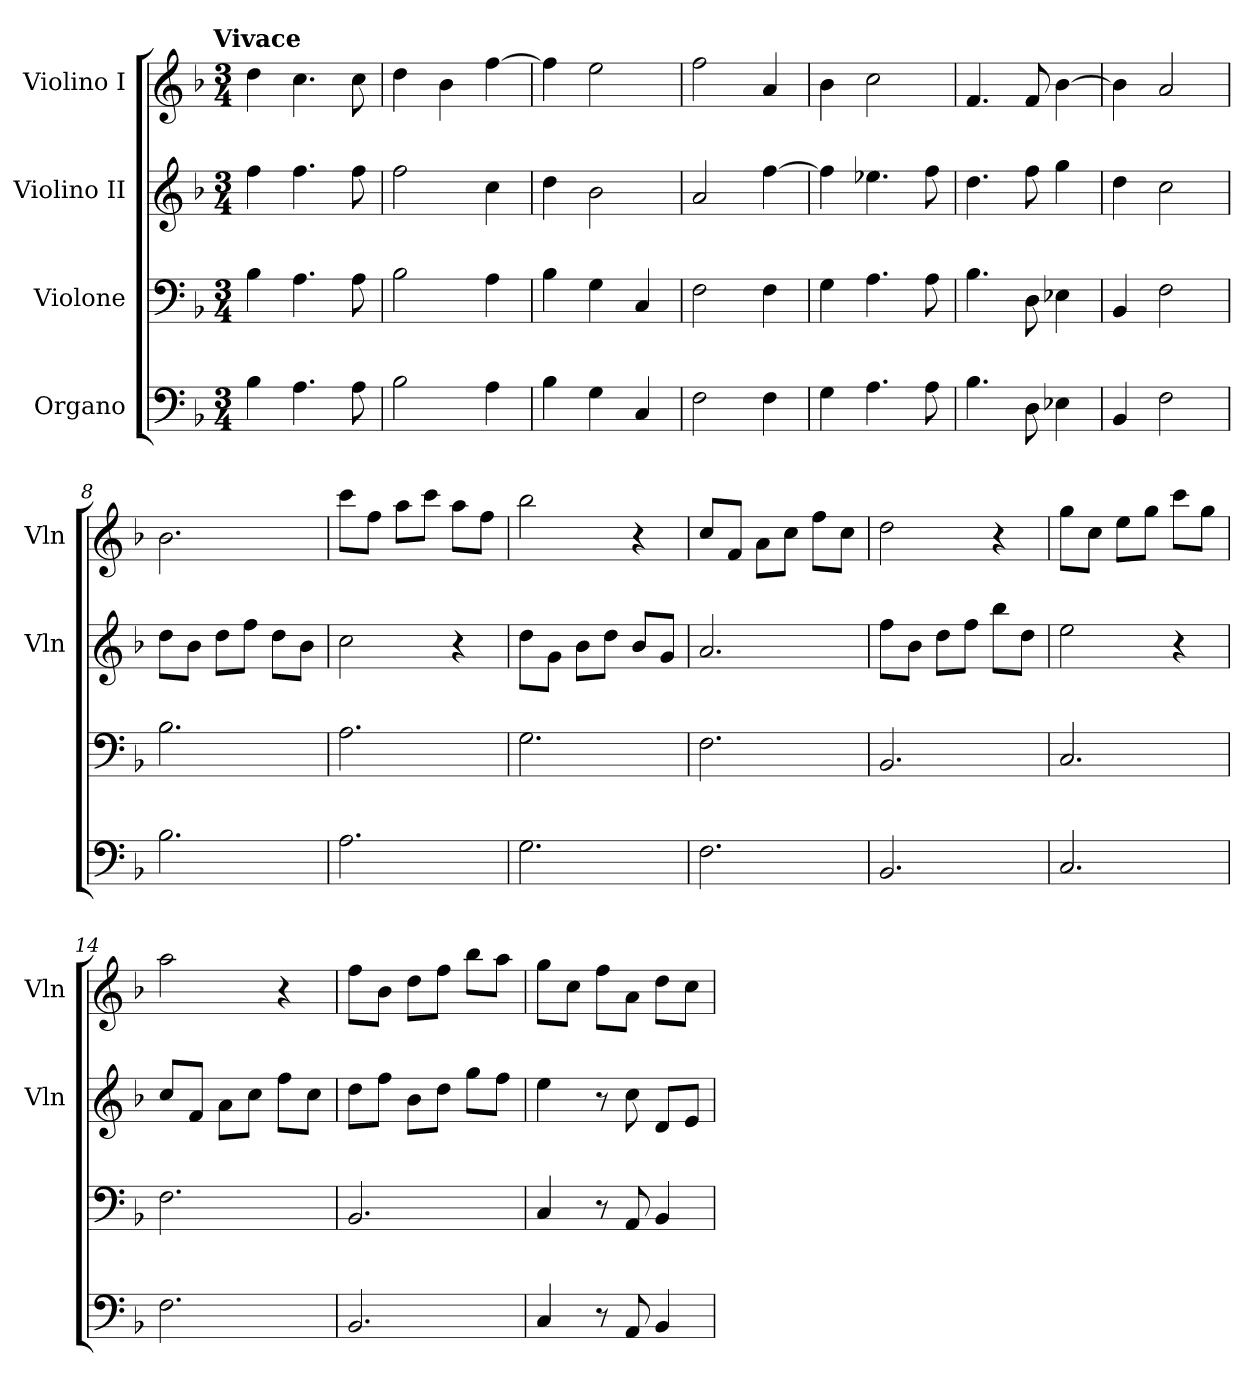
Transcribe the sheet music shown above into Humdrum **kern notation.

**kern	**kern	**kern	**kern
*part4	*part3	*part2	*part1
*staff4	*staff3	*staff2	*staff1
*I"Organo	*I"Violone	*I"Violino II	*I"Violino I
*	*	*I'Vln	*I'Vln
*clefF4	*clefF4	*clefG2	*clefG2
*k[b-]	*k[b-]	*k[b-]	*k[b-]
*F:	*F:	*F:	*F:
!!LO:TX:omd:t=Vivace
*M3/4	*M3/4	*M3/4	*M3/4
*MM160	*MM160	*MM160	*MM160
=1	=1	=1	=1
4B-	4B-	4ff	4dd
4.A	4.A	4.ff	4.cc
8A	8A	8ff	8cc
=2	=2	=2	=2
2B-	2B-	2ff	4dd
.	.	.	4b-
4A	4A	4cc	[4ff
=3	=3	=3	=3
4B-	4B-	4dd	4ff]
4G	4G	2b-	2ee
4C	4C	.	.
=4	=4	=4	=4
2F	2F	2a	2ff
4F	4F	[4ff	4a
=5	=5	=5	=5
4G	4G	4ff]	4b-
4.A	4.A	4.ee-X	2cc
8A	8A	8ff	.
=6	=6	=6	=6
4.B-	4.B-	4.dd	4.f
8D	8D	8ff	8f
4E-X	4E-X	4gg	[4b-
=7	=7	=7	=7
4BB-	4BB-	4dd	4b-]
2F	2F	2cc	2a
=8	=8	=8	=8
2.B-	2.B-	8ddL	2.b-
.	.	8b-J	.
.	.	8ddL	.
.	.	8ffJ	.
.	.	8ddL	.
.	.	8b-J	.
=9	=9	=9	=9
2.A	2.A	2cc	8cccL
.	.	.	8ffJ
.	.	.	8aaL
.	.	.	8cccJ
.	.	4r	8aaL
.	.	.	8ffJ
=10	=10	=10	=10
2.G	2.G	8ddL	2bb-
.	.	8gJ	.
.	.	8b-L	.
.	.	8ddJ	.
.	.	8b-L	4r
.	.	8gJ	.
=11	=11	=11	=11
2.F	2.F	2.a	8ccL
.	.	.	8fJ
.	.	.	8aL
.	.	.	8ccJ
.	.	.	8ffL
.	.	.	8ccJ
=12	=12	=12	=12
2.BB-	2.BB-	8ffL	2dd
.	.	8b-J	.
.	.	8ddL	.
.	.	8ffJ	.
.	.	8bb-L	4r
.	.	8ddJ	.
=13	=13	=13	=13
2.C	2.C	2ee	8ggL
.	.	.	8ccJ
.	.	.	8eeL
.	.	.	8ggJ
.	.	4r	8cccL
.	.	.	8ggJ
=14	=14	=14	=14
2.F	2.F	8ccL	2aa
.	.	8fJ	.
.	.	8aL	.
.	.	8ccJ	.
.	.	8ffL	4r
.	.	8ccJ	.
=15	=15	=15	=15
2.BB-	2.BB-	8ddL	8ffL
.	.	8ffJ	8b-J
.	.	8b-L	8ddL
.	.	8ddJ	8ffJ
.	.	8ggL	8bb-L
.	.	8ffJ	8aaJ
=16	=16	=16	=16
4C	4C	4ee	8ggL
.	.	.	8ccJ
8r	8r	8r	8ffL
8AA	8AA	8cc	8aJ
4BB-	4BB-	8dL	8ddL
.	.	8eJ	8ccJ
=	=	=	=
*-	*-	*-	*-
